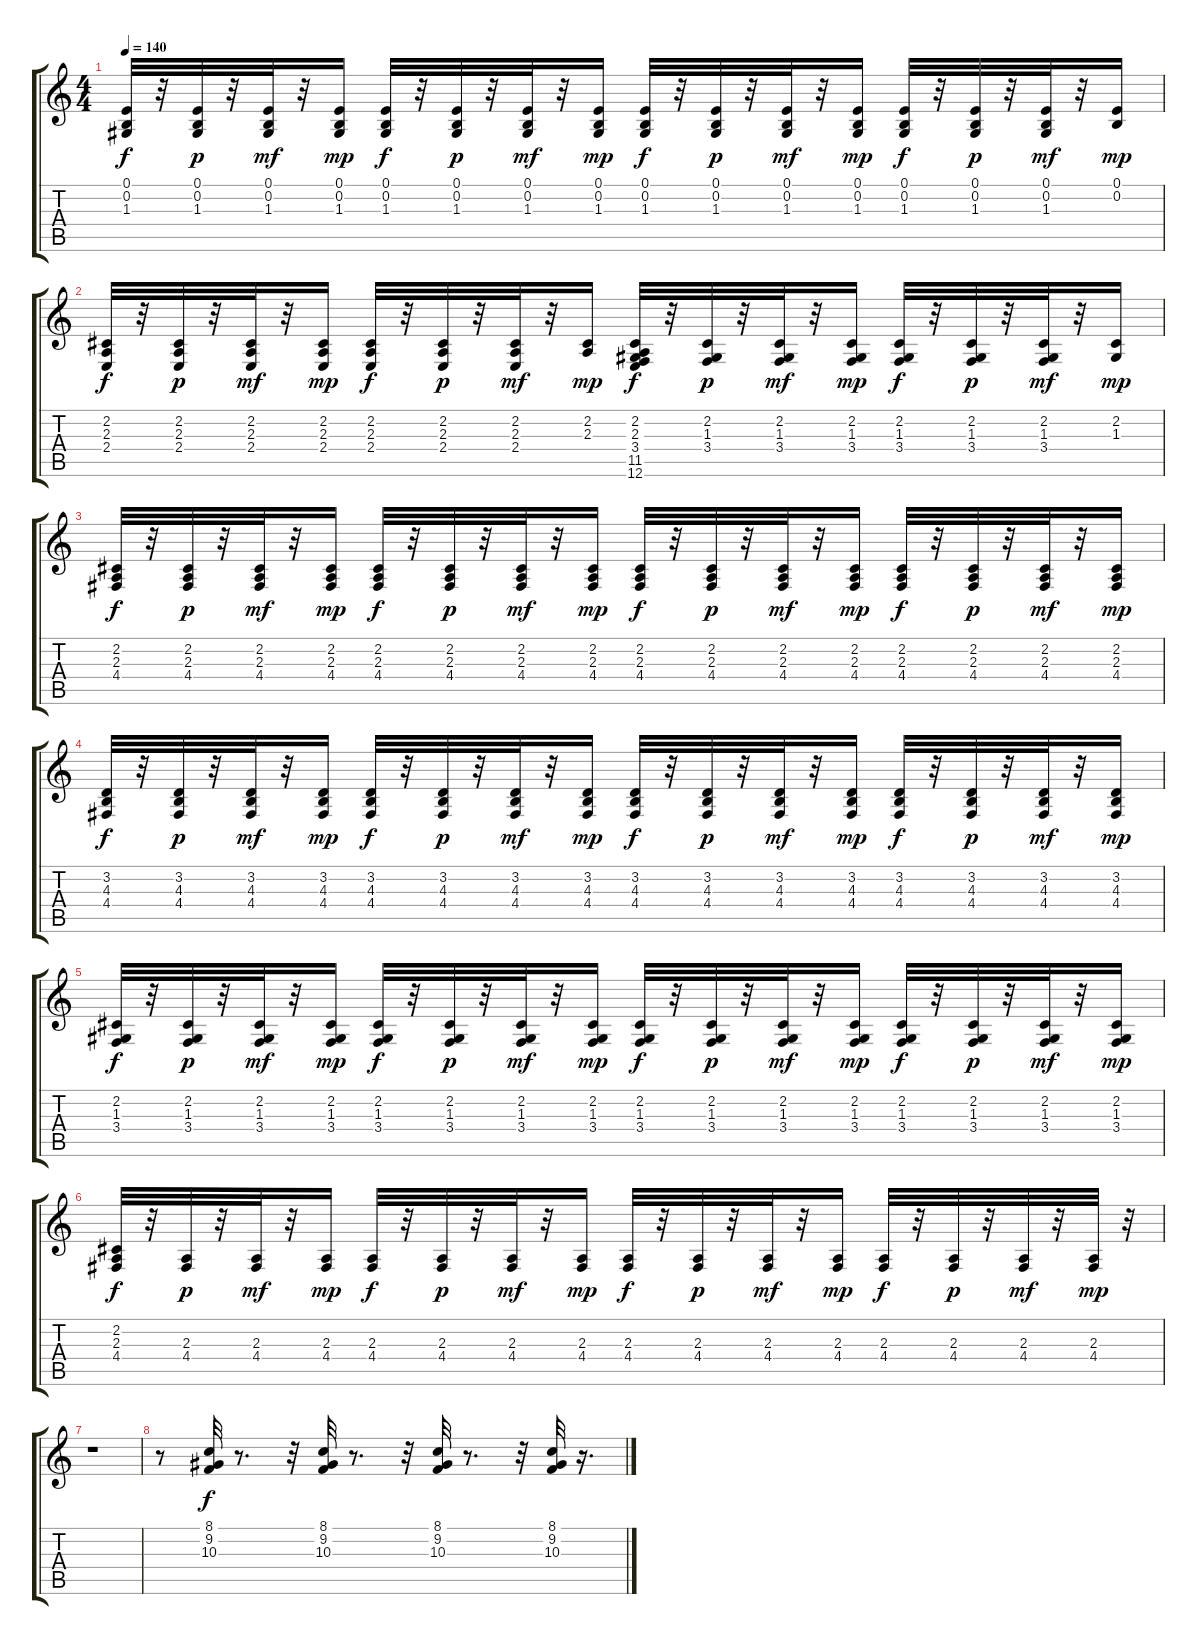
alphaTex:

\track "" {instrument brightacousticpiano}
\staff {score tabs}
\tuning (E4 B3 G3 D3 A2 E2) {hide}
\ts (4 4)
\tempo 140
\clef g2
\ks c
(0.1 0.2 1.3).32{dy f} r.32 (0.1 0.2 1.3).32{dy p} r.32 (0.1 0.2 1.3).32{dy mf} r.32 (0.1 0.2 1.3).16{dy mp} (0.1 0.2 1.3).32{dy f} r.32 (0.1 0.2 1.3).32{dy p} r.32 (0.1 0.2 1.3).32{dy mf} r.32 (0.1 0.2 1.3).16{dy mp} (0.1 0.2 1.3).32{dy f} r.32 (0.1 0.2 1.3).32{dy p} r.32 (0.1 0.2 1.3).32{dy mf} r.32 (0.1 0.2 1.3).16{dy mp} (0.1 0.2 1.3).32{dy f} r.32 (0.1 0.2 1.3).32{dy p} r.32 (0.1 0.2 1.3).32{dy mf} r.32 (0.1 0.2).16{dy mp} |
(2.2 2.3 2.4).32{dy f} r.32 (2.2 2.3 2.4).32{dy p} r.32 (2.2 2.3 2.4).32{dy mf} r.32 (2.2 2.3 2.4).16{dy mp} (2.2 2.3 2.4).32{dy f} r.32 (2.2 2.3 2.4).32{dy p} r.32 (2.2 2.3 2.4).32{dy mf} r.32 (2.2 2.3).16{dy mp} (2.2 2.3 3.4 11.5 12.6).32{dy f} r.32 (2.2 1.3 3.4).32{dy p} r.32 (2.2 1.3 3.4).32{dy mf} r.32 (2.2 1.3 3.4).16{dy mp} (2.2 1.3 3.4).32{dy f} r.32 (2.2 1.3 3.4).32{dy p} r.32 (2.2 1.3 3.4).32{dy mf} r.32 (2.2 1.3).16{dy mp} |
(2.2 2.3 4.4).32{dy f} r.32 (2.2 2.3 4.4).32{dy p} r.32 (2.2 2.3 4.4).32{dy mf} r.32 (2.2 2.3 4.4).16{dy mp} (2.2 2.3 4.4).32{dy f} r.32 (2.2 2.3 4.4).32{dy p} r.32 (2.2 2.3 4.4).32{dy mf} r.32 (2.2 2.3 4.4).16{dy mp} (2.2 2.3 4.4).32{dy f} r.32 (2.2 2.3 4.4).32{dy p} r.32 (2.2 2.3 4.4).32{dy mf} r.32 (2.2 2.3 4.4).16{dy mp} (2.2 2.3 4.4).32{dy f} r.32 (2.2 2.3 4.4).32{dy p} r.32 (2.2 2.3 4.4).32{dy mf} r.32 (2.2 2.3 4.4).16{dy mp} |
(3.2 4.3 4.4).32{dy f} r.32 (3.2 4.3 4.4).32{dy p} r.32 (3.2 4.3 4.4).32{dy mf} r.32 (3.2 4.3 4.4).16{dy mp} (3.2 4.3 4.4).32{dy f} r.32 (3.2 4.3 4.4).32{dy p} r.32 (3.2 4.3 4.4).32{dy mf} r.32 (3.2 4.3 4.4).16{dy mp} (3.2 4.3 4.4).32{dy f} r.32 (3.2 4.3 4.4).32{dy p} r.32 (3.2 4.3 4.4).32{dy mf} r.32 (3.2 4.3 4.4).16{dy mp} (3.2 4.3 4.4).32{dy f} r.32 (3.2 4.3 4.4).32{dy p} r.32 (3.2 4.3 4.4).32{dy mf} r.32 (3.2 4.3 4.4).16{dy mp} |
(2.2 1.3 3.4).32{dy f} r.32 (2.2 1.3 3.4).32{dy p} r.32 (2.2 1.3 3.4).32{dy mf} r.32 (2.2 1.3 3.4).16{dy mp} (2.2 1.3 3.4).32{dy f} r.32 (2.2 1.3 3.4).32{dy p} r.32 (2.2 1.3 3.4).32{dy mf} r.32 (2.2 1.3 3.4).16{dy mp} (2.2 1.3 3.4).32{dy f} r.32 (2.2 1.3 3.4).32{dy p} r.32 (2.2 1.3 3.4).32{dy mf} r.32 (2.2 1.3 3.4).16{dy mp} (2.2 1.3 3.4).32{dy f} r.32 (2.2 1.3 3.4).32{dy p} r.32 (2.2 1.3 3.4).32{dy mf} r.32 (2.2 1.3 3.4).16{dy mp} |
(2.2 2.3 4.4).32{dy f} r.32 (2.3 4.4).32{dy p} r.32 (2.3 4.4).32{dy mf} r.32 (2.3 4.4).16{dy mp} (2.3 4.4).32{dy f} r.32 (2.3 4.4).32{dy p} r.32 (2.3 4.4).32{dy mf} r.32 (2.3 4.4).16{dy mp} (2.3 4.4).32{dy f} r.32 (2.3 4.4).32{dy p} r.32 (2.3 4.4).32{dy mf} r.32 (2.3 4.4).16{dy mp} (2.3 4.4).32{dy f} r.32 (2.3 4.4).32{dy p} r.32 (2.3 4.4).32{dy mf} r.32 (2.3 4.4).32{dy mp} r.32 |
r.1 |
r.8 (8.1 9.2 10.3).32{dy f volume 9 balance 8 instrument percussiveorgan} r.8{d} r.32 (8.1 9.2 10.3).32 r.8{d} r.32 (8.1 9.2 10.3).32 r.8{d} r.32 (8.1 9.2 10.3).32 r.16{d}
